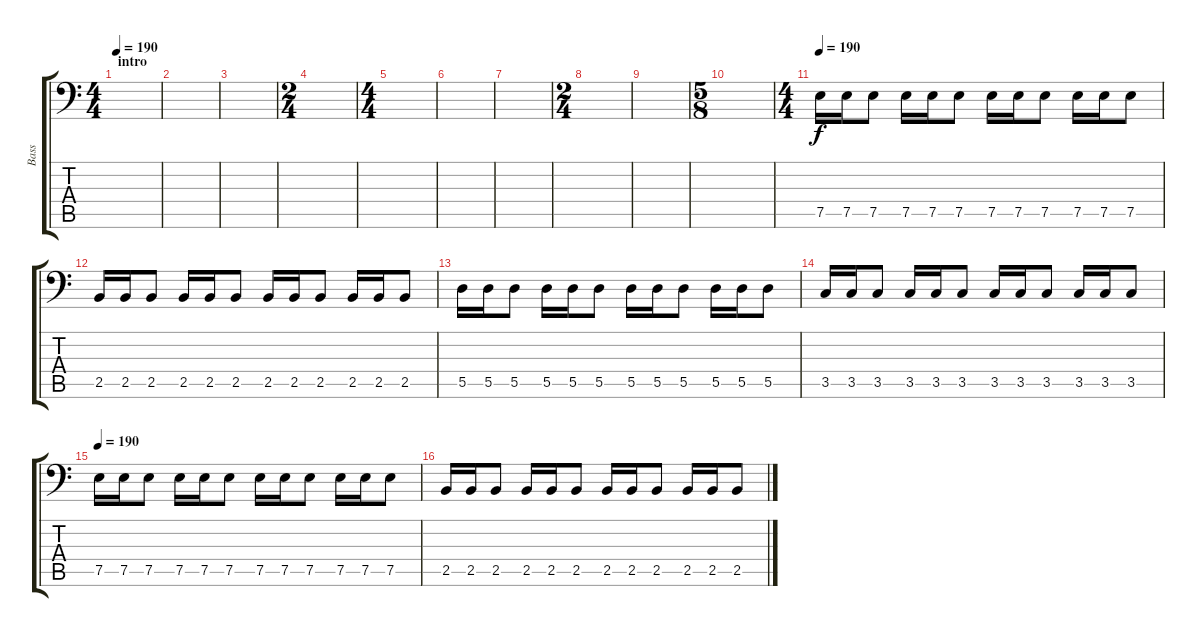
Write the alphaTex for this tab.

\track ("Bass" "Bass") {instrument electricbassfinger}
\staff {score tabs}
\tuning (E3 B2 G2 D2 A1 E1) {hide}
\ts (4 4)
\section ("" "intro")
\tempo 190
\tempo 145
\tempo 190
\clef f4
\ks c
|
|
|
\ts (2 4)
|
\ts (4 4)
|
|
|
\ts (2 4)
|
|
\ts (5 8)
|
\ts (4 4)
\tempo 190
7.5.16 7.5.16 7.5.8 7.5.16 7.5.16 7.5.8 7.5.16 7.5.16 7.5.8 7.5.16 7.5.16 7.5.8 |
2.5.16 2.5.16 2.5.8 2.5.16 2.5.16 2.5.8 2.5.16 2.5.16 2.5.8 2.5.16 2.5.16 2.5.8 |
5.5.16 5.5.16 5.5.8 5.5.16 5.5.16 5.5.8 5.5.16 5.5.16 5.5.8 5.5.16 5.5.16 5.5.8 |
3.5.16 3.5.16 3.5.8 3.5.16 3.5.16 3.5.8 3.5.16 3.5.16 3.5.8 3.5.16 3.5.16 3.5.8 |
\tempo 190
7.5.16 7.5.16 7.5.8 7.5.16 7.5.16 7.5.8 7.5.16 7.5.16 7.5.8 7.5.16 7.5.16 7.5.8 |
2.5.16 2.5.16 2.5.8 2.5.16 2.5.16 2.5.8 2.5.16 2.5.16 2.5.8 2.5.16 2.5.16 2.5.8
